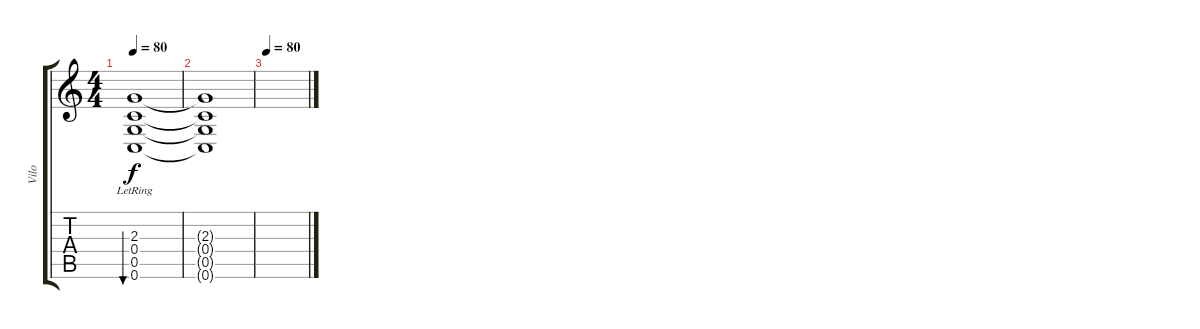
\track ("Vilo" "Vilo") {instrument acousticguitarnylon}
\staff {score tabs}
\tuning (D4 A3 F3 C3 G2 C2) {hide}
\ts (4 4)
\tempo 80
\clef g2
\ks c
(2.3{lr} 0.4{lr} 0.5 0.6).1{bu 480 dy f} |
(2.3{t} 0.4{t} 0.5{t} 0.6{t}).1 |
\tempo 80
